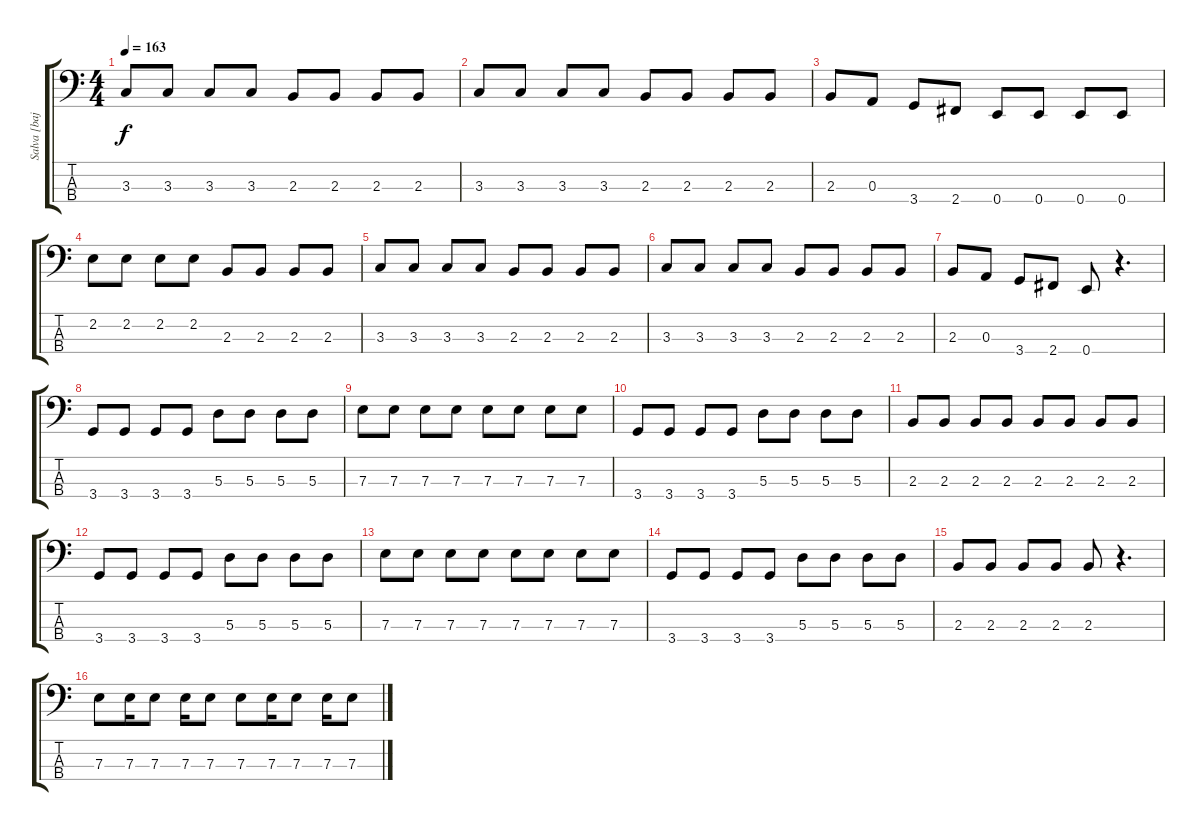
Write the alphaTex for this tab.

\track ("Salva [bajo]" "Salva [baj") {instrument electricbassfinger}
\staff {score tabs}
\tuning (G2 D2 A1 E1) {hide}
\ts (4 4)
\tempo 163
\clef f4
\ks c
3.3.8{dy f} 3.3.8 3.3.8 3.3.8 2.3.8 2.3.8 2.3.8 2.3.8 |
3.3.8 3.3.8 3.3.8 3.3.8 2.3.8 2.3.8 2.3.8 2.3.8 |
2.3.8 0.3.8 3.4.8 2.4.8 0.4.8 0.4.8 0.4.8 0.4.8 |
2.2.8 2.2.8 2.2.8 2.2.8 2.3.8 2.3.8 2.3.8 2.3.8 |
3.3.8 3.3.8 3.3.8 3.3.8 2.3.8 2.3.8 2.3.8 2.3.8 |
3.3.8 3.3.8 3.3.8 3.3.8 2.3.8 2.3.8 2.3.8 2.3.8 |
2.3.8 0.3.8 3.4.8 2.4.8 0.4.8 r.4{d} |
3.4.8 3.4.8 3.4.8 3.4.8 5.3.8 5.3.8 5.3.8 5.3.8 |
7.3.8 7.3.8 7.3.8 7.3.8 7.3.8 7.3.8 7.3.8 7.3.8 |
3.4.8 3.4.8 3.4.8 3.4.8 5.3.8 5.3.8 5.3.8 5.3.8 |
2.3.8 2.3.8 2.3.8 2.3.8 2.3.8 2.3.8 2.3.8 2.3.8 |
3.4.8 3.4.8 3.4.8 3.4.8 5.3.8 5.3.8 5.3.8 5.3.8 |
7.3.8 7.3.8 7.3.8 7.3.8 7.3.8 7.3.8 7.3.8 7.3.8 |
3.4.8 3.4.8 3.4.8 3.4.8 5.3.8 5.3.8 5.3.8 5.3.8 |
2.3.8 2.3.8 2.3.8 2.3.8 2.3.8 r.4{d} |
7.3.8 7.3.16 7.3.8 7.3.16 7.3.8 7.3.8 7.3.16 7.3.8 7.3.16 7.3.8
